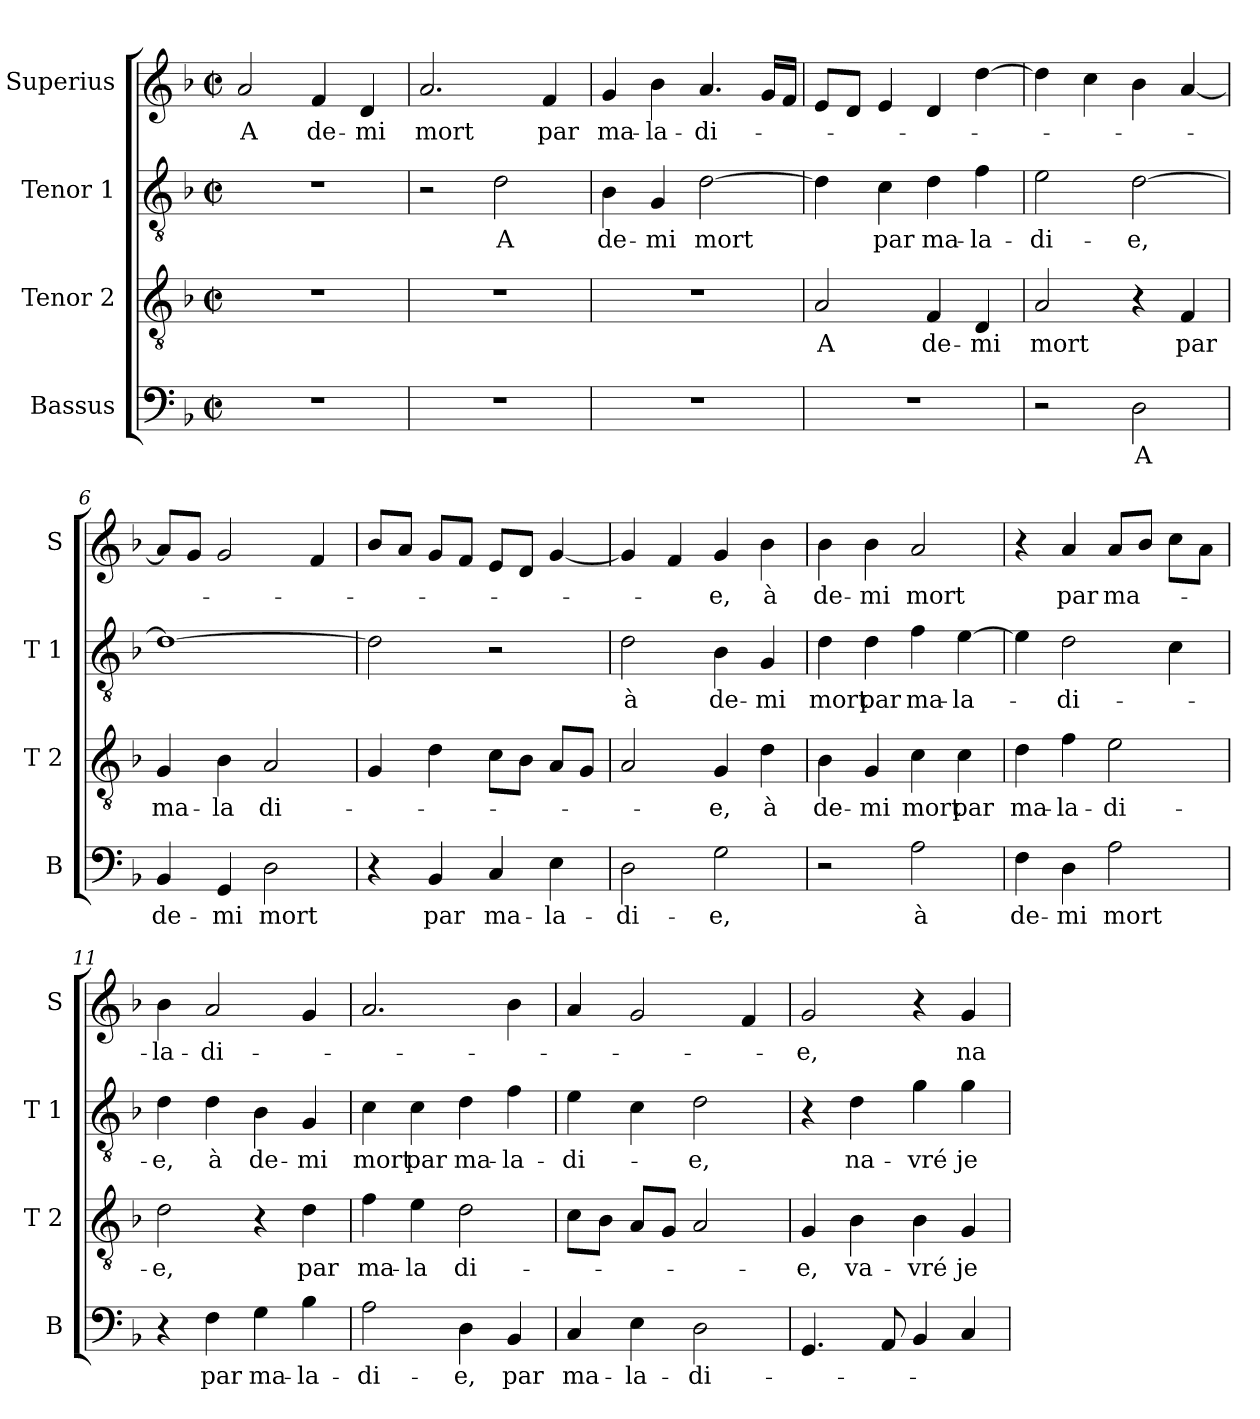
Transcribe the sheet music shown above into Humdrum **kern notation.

**kern	**text	**kern	**text	**kern	**text	**kern	**text
*part4	*part4	*part3	*part3	*part2	*part2	*part1	*part1
*staff4	*staff4	*staff3	*staff3	*staff2	*staff2	*staff1	*staff1
*I"Bassus	*	*I"Tenor 2	*	*I"Tenor 1	*	*I"Superius	*
*I'B	*	*I'T 2	*	*I'T 1	*	*I'S	*
*clefF4	*	*clefGv2	*	*clefGv2	*	*clefG2	*
*k[b-]	*	*k[b-]	*	*k[b-]	*	*k[b-]	*
*F:	*	*F:	*	*F:	*	*F:	*
*M2/2	*	*M2/2	*	*M2/2	*	*M2/2	*
*met(c|)	*	*met(c|)	*	*met(c|)	*	*met(c|)	*
=1	=1	=1	=1	=1	=1	=1	=1
1r	.	1r	.	1r	.	2a/	A
.	.	.	.	.	.	4f/	de-
.	.	.	.	.	.	4d/	-mi
=2	=2	=2	=2	=2	=2	=2	=2
1r	.	1r	.	2r	.	2.a/	mort
.	.	.	.	2d\	A	.	.
.	.	.	.	.	.	4f/	par
=3	=3	=3	=3	=3	=3	=3	=3
1r	.	1r	.	4B-\	de-	4g/	ma-
.	.	.	.	4G/	-mi	4b-\	-la-
.	.	.	.	[2d\	mort	4.a/	-di-
.	.	.	.	.	.	16g/LL	.
.	.	.	.	.	.	16f/JJ	.
=4	=4	=4	=4	=4	=4	=4	=4
1r	.	2A/	A	4d\]	.	8e/L	.
.	.	.	.	.	.	8d/J	.
.	.	.	.	4c\	par	4e/	.
.	.	4F/	de-	4d\	ma-	4d/	.
.	.	4D/	-mi	4f\	-la-	[4dd\	.
=5	=5	=5	=5	=5	=5	=5	=5
2r	.	2A/	mort	2e\	-di-	4dd\]	.
.	.	.	.	.	.	4cc\	.
2D\	A	4r	.	[2d\	-e,	4b-\	.
.	.	4F/	par	.	.	[4a/	.
!!LO:LB:g=z
=6	=6	=6	=6	=6	=6	=6	=6
4BB-/	de-	4G/	ma-	1d_	.	8a/L]	.
.	.	.	.	.	.	8g/J	.
4GG/	-mi	4B-\	-la	.	.	2g/	.
2D\	mort	2A/	di-	.	.	.	.
.	.	.	.	.	.	4f/	.
=7	=7	=7	=7	=7	=7	=7	=7
4r	.	4G/	.	2d\]	.	8b-/L	.
.	.	.	.	.	.	8a/J	.
4BB-/	par	4d\	.	.	.	8g/L	.
.	.	.	.	.	.	8f/J	.
4C/	ma-	8c\L	.	2r	.	8e/L	.
.	.	8B-\J	.	.	.	8d/J	.
4E\	-la-	8A/L	.	.	.	[4g/	.
.	.	8G/J	.	.	.	.	.
=8	=8	=8	=8	=8	=8	=8	=8
2D\	-di-	2A/	.	2d\	à	4g/]	.
.	.	.	.	.	.	4f/	.
2G\	-e,	4G/	-e,	4B-\	de-	4g/	-e,
.	.	4d\	à	4G/	-mi	4b-\	à
=9	=9	=9	=9	=9	=9	=9	=9
2r	.	4B-\	de-	4d\	mort	4b-\	de-
.	.	4G/	-mi	4d\	par	4b-\	-mi
2A\	à	4c\	mort	4f\	ma-	2a/	mort
.	.	4c\	par	[4e\	-la-	.	.
=10	=10	=10	=10	=10	=10	=10	=10
4F\	de-	4d\	ma-	4e\]	.	4r	.
4D\	-mi	4f\	-la-	2d\	-di-	4a/	par
2A\	mort	2e\	-di-	.	.	8a/L	ma-
.	.	.	.	.	.	8b-/J	.
.	.	.	.	4c\	.	8cc\L	.
.	.	.	.	.	.	8a\J	.
!!LO:LB:g=z
=11	=11	=11	=11	=11	=11	=11	=11
4r	.	2d\	-e,	4d\	-e,	4b-\	-la-
4F\	par	.	.	4d\	à	2a/	-di-
4G\	ma-	4r	.	4B-\	de-	.	.
4B-\	-la-	4d\	par	4G/	-mi	4g/	.
=12	=12	=12	=12	=12	=12	=12	=12
2A\	-di-	4f\	ma-	4c\	mort	2.a/	.
.	.	4e\	-la	4c\	par	.	.
4D\	-e,	2d\	di-	4d\	ma-	.	.
4BB-/	par	.	.	4f\	-la-	4b-\	.
=13	=13	=13	=13	=13	=13	=13	=13
4C/	ma-	8c\L	.	4e\	-di-	4a/	.
.	.	8B-\J	.	.	.	.	.
4E\	-la-	8A/L	.	4c\	.	2g/	.
.	.	8G/J	.	.	.	.	.
2D\	-di-	2A/	.	2d\	-e,	.	.
.	.	.	.	.	.	4f/	.
=14	=14	=14	=14	=14	=14	=14	=14
4.GG/	.	4G/	-e,	4r	.	2g/	-e,
.	.	4B-\	va-	4d\	na-	.	.
8AA/	.	.	.	.	.	.	.
4BB-/	.	4B-\	-vré	4g\	-vré	4r	.
4C/	.	4G/	je	4g\	je	4g/	na-
=	=	=	=	=	=	=	=
*-	*-	*-	*-	*-	*-	*-	*-
